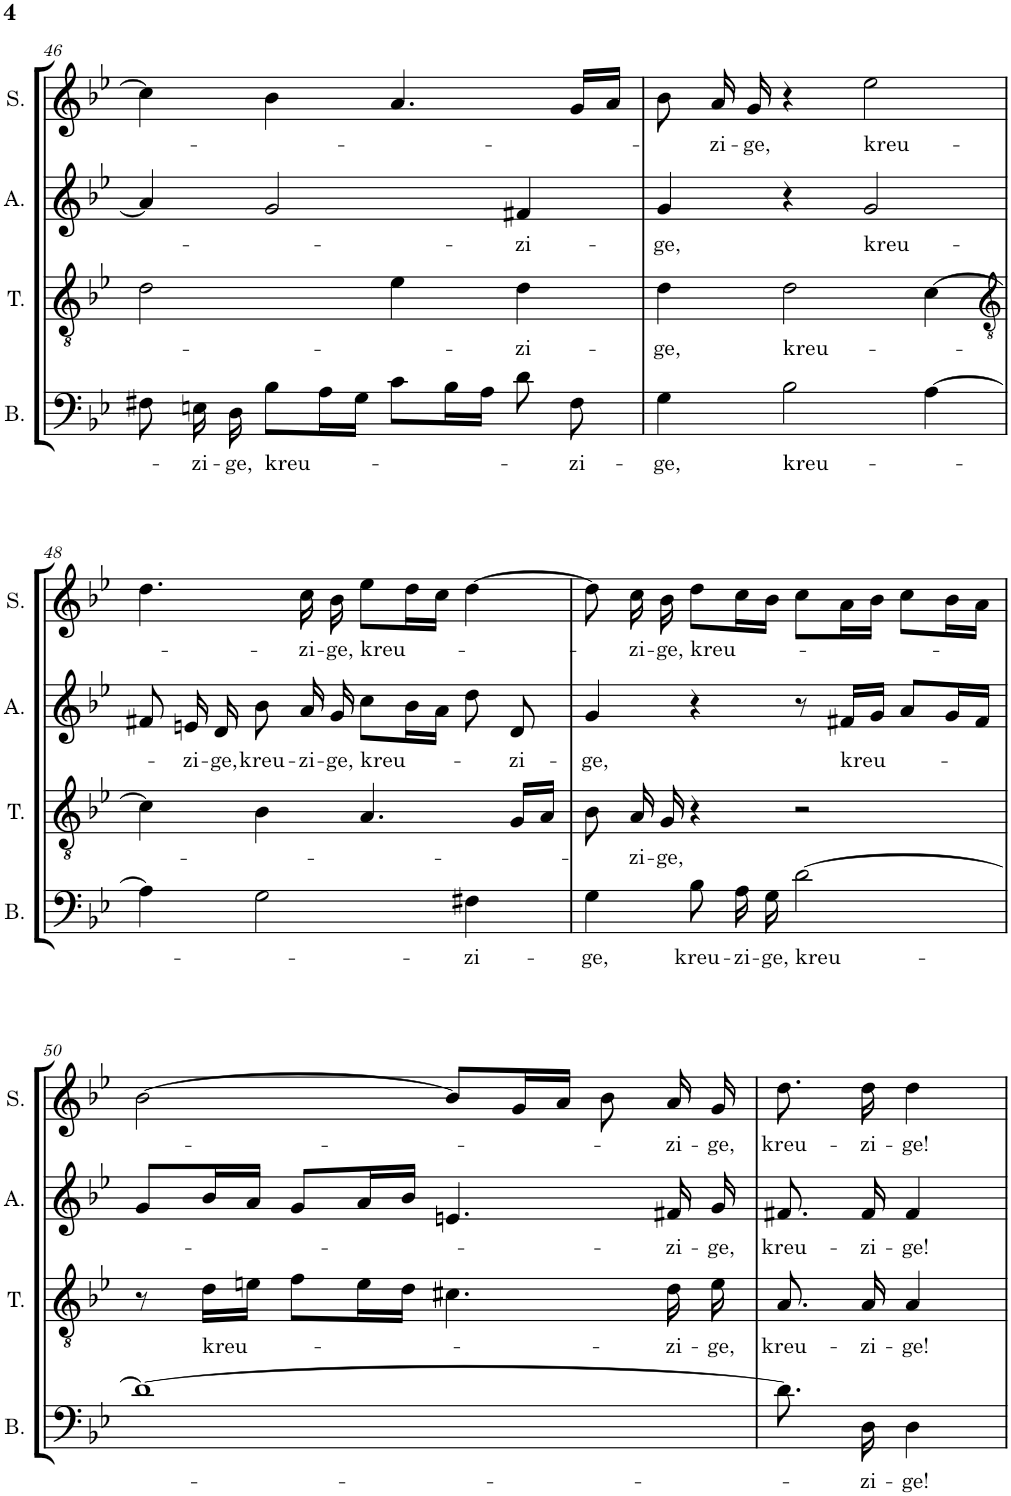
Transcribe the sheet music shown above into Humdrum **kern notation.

**kern	**text	**kern	**text	**kern	**text	**kern	**text
*part4	*part4	*part3	*part3	*part2	*part2	*part1	*part1
*staff4	*staff4	*staff3	*staff3	*staff2	*staff2	*staff1	*staff1
*I"Basso	*	*I"Tenore	*	*I"Alto	*	*I"Soprano	*
*I'B.	*	*I'T.	*	*I'A.	*	*I'S.	*
!!LO:PB:g=z
*clefF4	*	*clefGv2	*	*clefG2	*	*clefG2	*
*k[b-e-]	*	*k[b-e-]	*	*k[b-e-]	*	*k[b-e-]	*
*B-:	*	*B-:	*	*B-:	*	*B-:	*
*M4/4	*	*M4/4	*	*M4/4	*	*M4/4	*
=46	=46	=46	=46	=46	=46	=46	=46
8F#X\	.	2d\	.	4a/]	.	4cc\]	.
!	!LO:LY:b	!	!	!	!	!	!
16En\	-zi-	.	.	.	.	.	.
!	!LO:LY:b	!	!	!	!	!	!
16D\	-ge,	.	.	.	.	.	.
!	!LO:LY:b	!	!	!	!	!	!
8B-\L	kreu-	.	.	2g/	.	4b-\	.
16A\L	.	.	.	.	.	.	.
16G\JJ	.	.	.	.	.	.	.
8c\L	.	4e-\	.	.	.	4.a/	.
16B-\L	.	.	.	.	.	.	.
16A\JJ	.	.	.	.	.	.	.
!	!	!	!LO:LY:b	!	!LO:LY:b	!	!
8d\	.	4d\	-zi-	4f#X/	-zi-	.	.
!	!LO:LY:b	!	!	!	!	!	!
8F#\	-zi-	.	.	.	.	16g/LL	.
.	.	.	.	.	.	16a/JJ	.
=47	=47	=47	=47	=47	=47	=47	=47
!	!LO:LY:b	!	!LO:LY:b	!	!LO:LY:b	!	!
4G\	-ge,	4d\	-ge,	4g/	-ge,	8b-\	.
!	!	!	!	!	!	!	!LO:LY:b
.	.	.	.	.	.	16a/	-zi-
!	!	!	!	!	!	!	!LO:LY:b
.	.	.	.	.	.	16g/	-ge,
!	!LO:LY:b	!	!LO:LY:b	!	!	!	!
2B-\	kreu-	2d\	kreu-	4r	.	4r	.
!	!	!	!	!	!LO:LY:b	!	!LO:LY:b
.	.	.	.	2g/	kreu-	2ee-\	kreu-
[4A\	.	[4c\	.	.	.	.	.
!!LO:LB:g=z
=48	=48	=48	=48	=48	=48	=48	=48
*	*	*clefGv2	*	*	*	*	*
4A\]	.	4c\]	.	8f#X/	.	4.dd\	.
!	!	!	!	!	!LO:LY:b	!	!
.	.	.	.	16en/	-zi-	.	.
!	!	!	!	!	!LO:LY:b	!	!
.	.	.	.	16d/	-ge,	.	.
!	!	!	!	!	!LO:LY:b	!	!
2G\	.	4B-\	.	8b-\	kreu-	.	.
!	!	!	!	!	!LO:LY:b	!	!LO:LY:b
.	.	.	.	16a/	-zi-	16cc\	-zi-
!	!	!	!	!	!LO:LY:b	!	!LO:LY:b
.	.	.	.	16g/	-ge,	16b-\	-ge,
!	!	!	!	!	!LO:LY:b	!	!LO:LY:b
.	.	4.A/	.	8cc\L	kreu-	8ee-\L	kreu-
.	.	.	.	16b-\L	.	16dd\L	.
.	.	.	.	16a\JJ	.	16cc\JJ	.
!	!LO:LY:b	!	!	!	!	!	!
4F#X\	-zi-	.	.	8dd\	.	[4dd\	.
!	!	!	!	!	!LO:LY:b	!	!
.	.	16G/LL	.	8d/	-zi-	.	.
.	.	16A/JJ	.	.	.	.	.
=49	=49	=49	=49	=49	=49	=49	=49
!	!LO:LY:b	!	!	!	!LO:LY:b	!	!
4G\	-ge,	8B-\	.	4g/	-ge,	8dd\]	.
!	!	!	!LO:LY:b	!	!	!	!LO:LY:b
.	.	16A/	-zi-	.	.	16cc\	-zi-
!	!	!	!LO:LY:b	!	!	!	!LO:LY:b
.	.	16G/	-ge,	.	.	16b-\	-ge,
!	!LO:LY:b	!	!	!	!	!	!LO:LY:b
8B-\	kreu-	4r	.	4r	.	8dd\L	kreu-
!	!LO:LY:b	!	!	!	!	!	!
16A\	-zi-	.	.	.	.	16cc\L	.
!	!LO:LY:b	!	!	!	!	!	!
16G\	-ge,	.	.	.	.	16b-\JJ	.
!	!LO:LY:b	!	!	!	!	!	!
[2d\	kreu-	2r	.	8r	.	8cc\L	.
!	!	!	!	!	!LO:LY:b	!	!
.	.	.	.	16f#X/LL	kreu-	16a\L	.
.	.	.	.	16g/JJ	.	16b-\JJ	.
.	.	.	.	8a/L	.	8cc\L	.
.	.	.	.	16g/L	.	16b-\L	.
.	.	.	.	16f#/JJ	.	16a\JJ	.
!!LO:LB:g=z
=50	=50	=50	=50	=50	=50	=50	=50
1d_	.	8r	.	8g/L	.	[2b-\	.
!	!	!	!LO:LY:b	!	!	!	!
.	.	16d\LL	kreu-	16b-/L	.	.	.
.	.	16en\JJ	.	16a/JJ	.	.	.
.	.	8f\L	.	8g/L	.	.	.
.	.	16e\L	.	16a/L	.	.	.
.	.	16d\JJ	.	16b-/JJ	.	.	.
.	.	4.c#X\	.	4.en/	.	8b-/L]	.
.	.	.	.	.	.	16g/L	.
.	.	.	.	.	.	16a/JJ	.
.	.	.	.	.	.	8b-\	.
!	!	!	!LO:LY:b	!	!LO:LY:b	!	!LO:LY:b
.	.	16d\	-zi-	16f#X/	-zi-	16a/	-zi-
!	!	!	!LO:LY:b	!	!LO:LY:b	!	!LO:LY:b
.	.	16e\	-ge,	16g/	-ge,	16g/	-ge,
=51	=51	=51	=51	=51	=51	=51	=51
!	!	!	!LO:LY:b	!	!LO:LY:b	!	!LO:LY:b
8.d\]	.	8.A/	kreu-	8.f#X/	kreu-	8.dd\	kreu-
!	!LO:LY:b	!	!LO:LY:b	!	!LO:LY:b	!	!LO:LY:b
16D\	-zi-	16A/	-zi-	16f#/	-zi-	16dd\	-zi-
!	!LO:LY:b	!	!LO:LY:b	!	!LO:LY:b	!	!LO:LY:b
4D\	-ge!	4A/	-ge!	4f#/	-ge!	4dd\	-ge!
=	=	=	=	=	=	=	=
*-	*-	*-	*-	*-	*-	*-	*-
